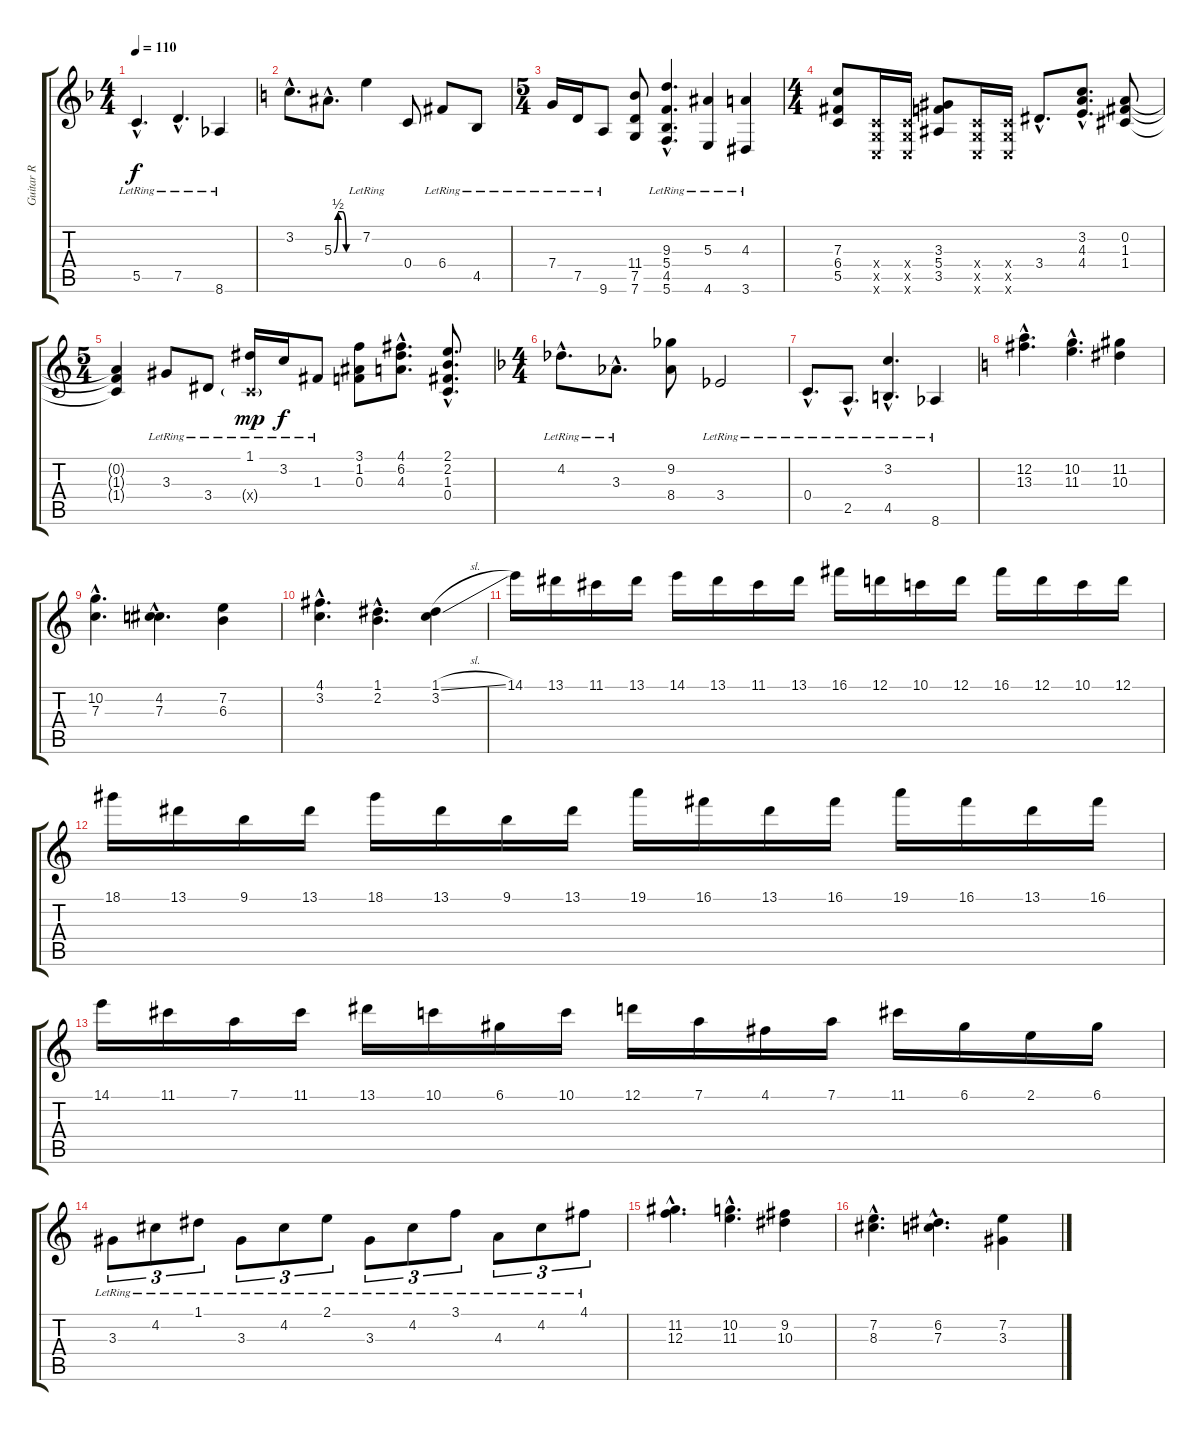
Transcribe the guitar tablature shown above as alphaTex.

\track ("Guitar R" "Guitar R") {instrument overdrivenguitar}
\staff {score tabs}
\tuning (D4 A3 F3 C3 G2 C2) {hide}
\ts (4 4)
\tempo 110
\clef g2
\ks dminor
5.5{hac lr}.4{d dy f} 7.5{hac lr}.4{d} 8.6{lr}.4 |
\ks c
3.2{hac}.8{d} 5.3{be (custom 0 0 10 2 20 2 30 0 60 0) hac}.8{d} 7.2{lr}.4 0.4.8 6.4{lr}.8 4.5{lr}.8 |
\ts (5 4)
7.4{lr}.16 7.5{lr}.16 9.6{lr}.8 (11.4 7.5 7.6).8 (9.3{hac lr} 5.4{hac lr} 4.5{hac lr} 5.6{hac lr}).4{d} (5.3{lr} 4.6{lr}).4 (4.3{lr} 3.6{lr}).4 |
\ts (4 4)
(7.3 6.4 5.5).8 (0.4{x} 0.5{x} 0.6{x}).16 (0.4{x} 0.5{x} 0.6{x}).16 (3.3 5.4 3.5).8 (0.4{x} 0.5{x} 0.6{x}).16 (0.4{x} 0.5{x} 0.6{x}).16 3.4{hac}.8{d} (3.2{hac} 4.3{hac} 4.4{hac}).8{d} (0.2 1.3 1.4).8 |
\ts (5 4)
(0.2{t} 1.3{t} 1.4{t}).4 3.3{lr}.8 3.4{lr}.8 (1.1{lr} 0.4{g x}).16{dy mp} 3.2{lr}.16{dy f} 1.3{lr}.8 (3.1 1.2 0.3).8 (4.1{hac} 6.2{hac} 4.3{hac}).8{d} (2.1{hac} 2.2{hac} 1.3{hac} 0.4{hac}).8{d} |
\ts (4 4)
\ks dminor
4.2{hac lr}.8{d} 3.3{hac lr}.8{d} (9.2 8.4).8 3.4{lr}.2 |
0.4{hac lr}.8{d} 2.5{hac lr}.8{d} (3.2{hac} 4.5{hac lr}).4{d} 8.6{lr}.4 |
\ks c
(12.2{hac} 13.3{hac}).4{d} (10.2{hac} 11.3{hac}).4{d} (11.2 10.3).4 |
(10.2{hac} 7.3{hac}).4{d} (4.2{hac} 7.3{hac}).4{d} (7.2 6.3).4 |
(4.1{hac} 3.2{hac}).4{d} (1.1{hac} 2.2{hac}).4{d} (1.1{sl} 3.2).4 |
14.1.16 13.1.16 11.1.16 13.1.16 14.1.16 13.1.16 11.1.16 13.1.16 16.1.16 12.1.16 10.1.16 12.1.16 16.1.16 12.1.16 10.1.16 12.1.16 |
18.1.16 13.1.16 9.1.16 13.1.16 18.1.16 13.1.16 9.1.16 13.1.16 19.1.16 16.1.16 13.1.16 16.1.16 19.1.16 16.1.16 13.1.16 16.1.16 |
14.1.16 11.1.16 7.1.16 11.1.16 13.1.16 10.1.16 6.1.16 10.1.16 12.1.16 7.1.16 4.1.16 7.1.16 11.1.16 6.1.16 2.1.16 6.1.16 |
3.3{lr}.8{tu (3 2)} 4.2{lr}.8{tu (3 2)} 1.1{lr}.8{tu (3 2)} 3.3{lr}.8{tu (3 2)} 4.2{lr}.8{tu (3 2)} 2.1{lr}.8{tu (3 2)} 3.3{lr}.8{tu (3 2)} 4.2{lr}.8{tu (3 2)} 3.1{lr}.8{tu (3 2)} 4.3{lr}.8{tu (3 2)} 4.2{lr}.8{tu (3 2)} 4.1{lr}.8{tu (3 2)} |
(11.2{hac} 12.3{hac}).4{d} (10.2{hac} 11.3{hac}).4{d} (9.2 10.3).4 |
(7.2{hac} 8.3{hac}).4{d} (6.2{hac} 7.3{hac}).4{d} (7.2 3.3).4
